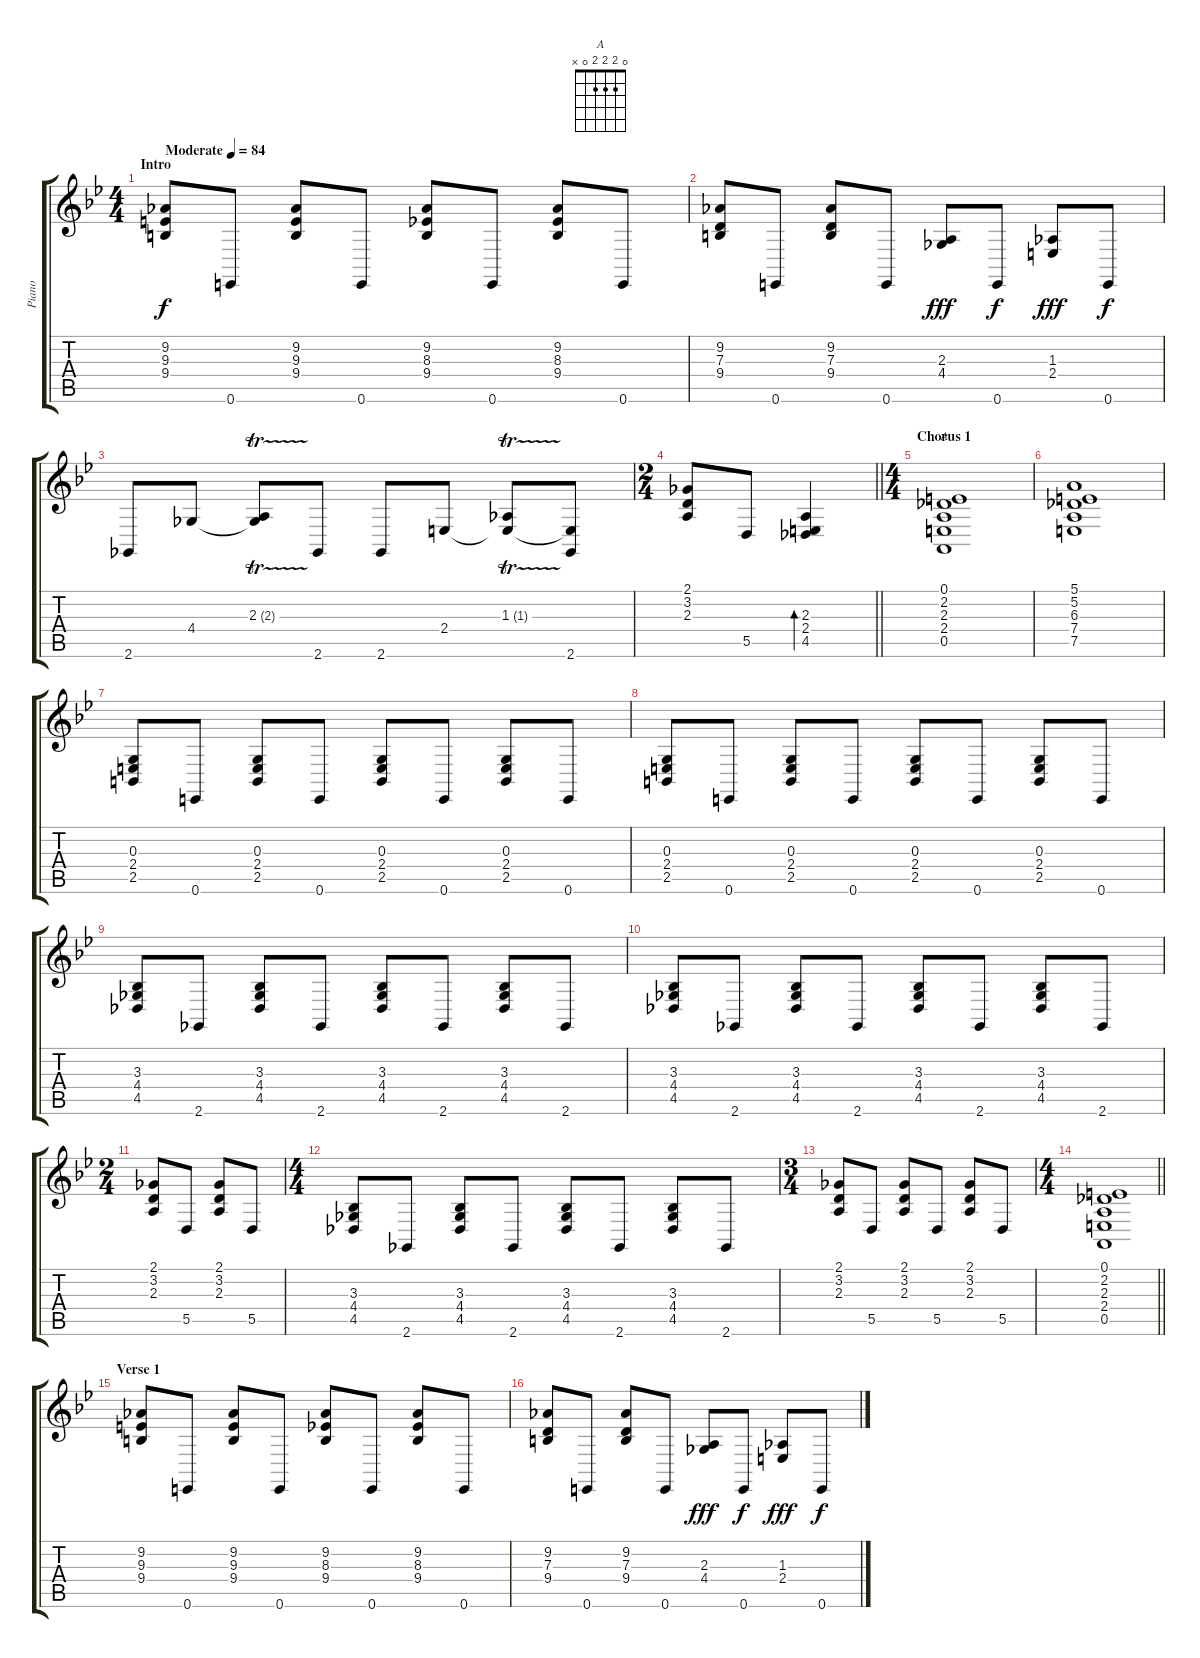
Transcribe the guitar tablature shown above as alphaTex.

\track ("Piano" "Piano") {instrument acousticgrandpiano}
\staff {score tabs}
\tuning (E4 B3 G3 D3 A2 E2) {hide}
\chord ("A" 0 2 2 2 0 x)
\ts (4 4)
\section ("" "Intro")
\tempo (84 "Moderate")
\clef g2
\ks bb
(9.2 9.3 9.4).8{dy f instrument acousticgrandpiano} 0.6.8 (9.2 9.3 9.4).8 0.6.8 (9.2 8.3 9.4).8 0.6.8 (9.2 8.3 9.4).8 0.6.8 |
(9.2 7.3 9.4).8 0.6.8 (9.2 7.3 9.4).8 0.6.8 (2.3 4.4).8{dy fff} 0.6.8{dy f} (1.3 2.4).8{dy fff} 0.6.8{dy f} |
2.6.8 4.4.8 (2.3{tr (2 32)} 4.4{t}).8 2.6.8 2.6.8 2.4.8 (1.3{tr (1 32)} 2.4{t}).8 (2.4{t} 2.6).8 |
\ts (2 4)
\barLineRight lightlight
(2.1 3.2 2.3).8 5.5.8 (2.3 2.4 4.5).4{bd 240} |
\ts (4 4)
\section ("" "Chorus 1")
(0.1 2.2 2.3 2.4 0.5).1{ch "A"} |
(5.1 5.2 6.3 7.4 7.5).1 |
(0.3 2.4 2.5).8 0.6.8 (0.3 2.4 2.5).8 0.6.8 (0.3 2.4 2.5).8 0.6.8 (0.3 2.4 2.5).8 0.6.8 |
(0.3 2.4 2.5).8 0.6.8 (0.3 2.4 2.5).8 0.6.8 (0.3 2.4 2.5).8 0.6.8 (0.3 2.4 2.5).8 0.6.8 |
(3.3 4.4 4.5).8 2.6.8 (3.3 4.4 4.5).8 2.6.8 (3.3 4.4 4.5).8 2.6.8 (3.3 4.4 4.5).8 2.6.8 |
(3.3 4.4 4.5).8 2.6.8 (3.3 4.4 4.5).8 2.6.8 (3.3 4.4 4.5).8 2.6.8 (3.3 4.4 4.5).8 2.6.8 |
\ts (2 4)
(2.1 3.2 2.3).8 5.5.8 (2.1 3.2 2.3).8 5.5.8 |
\ts (4 4)
(3.3 4.4 4.5).8 2.6.8 (3.3 4.4 4.5).8 2.6.8 (3.3 4.4 4.5).8 2.6.8 (3.3 4.4 4.5).8 2.6.8 |
\ts (3 4)
(2.1 3.2 2.3).8 5.5.8 (2.1 3.2 2.3).8 5.5.8 (2.1 3.2 2.3).8 5.5.8 |
\ts (4 4)
\barLineRight lightlight
(0.1 2.2 2.3 2.4 0.5).1 |
\section ("" "Verse 1")
(9.2 9.3 9.4).8 0.6.8 (9.2 9.3 9.4).8 0.6.8 (9.2 8.3 9.4).8 0.6.8 (9.2 8.3 9.4).8 0.6.8 |
(9.2 7.3 9.4).8 0.6.8 (9.2 7.3 9.4).8 0.6.8 (2.3 4.4).8{dy fff} 0.6.8{dy f} (1.3 2.4).8{dy fff} 0.6.8{dy f}
